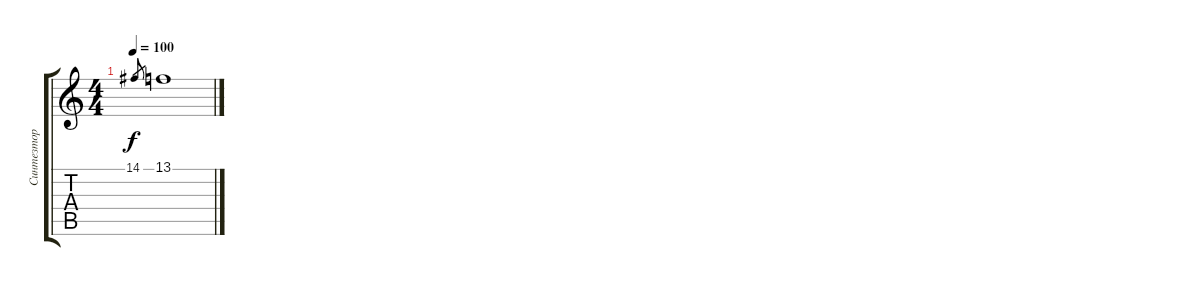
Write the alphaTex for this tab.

\track ("Синтезтор" "Синтезтор") {instrument whistle}
\staff {score tabs}
\tuning (E4 B3 G3 D3 A2 E2) {hide}
\ts (4 4)
\tempo 100
\clef g2
\ks c
14.1.8{gr dy f} 13.1.1
